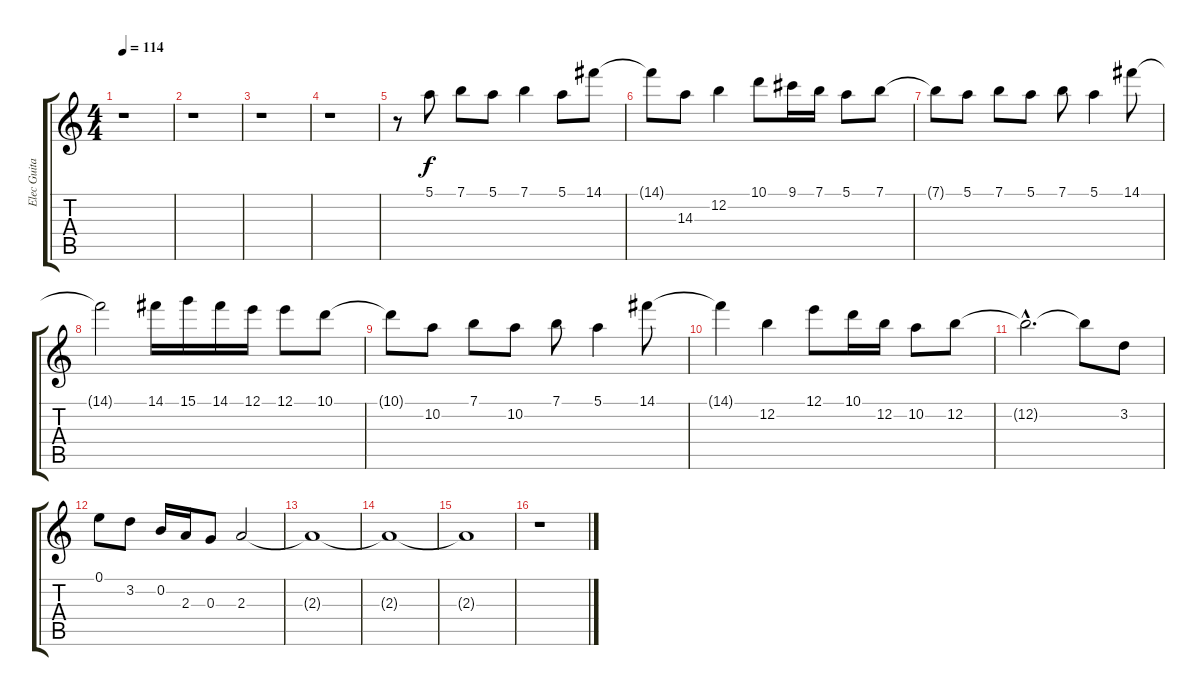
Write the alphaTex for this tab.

\track ("Elec Guitar w/ Dist " "Elec Guita") {instrument overdrivenguitar}
\staff {score tabs}
\tuning (E4 B3 G3 D3 A2 E2) {hide}
\ts (4 4)
\tempo 114
\clef g2
\ks c
r.1{dy f} |
r.1 |
r.1 |
r.1 |
r.8 5.1.8 7.1.8 5.1.8 7.1.4 5.1.8 14.1.8 |
14.1{t}.8 14.3.8 12.2.4 10.1.8 9.1.16 7.1.16 5.1.8 7.1.8 |
7.1{t}.8 5.1.8 7.1.8 5.1.8 7.1.8 5.1.4 14.1.8 |
14.1{t}.2 14.1.16 15.1.16 14.1.16 12.1.16 12.1.8 10.1.8 |
10.1{t}.8 10.2.8 7.1.8 10.2.8 7.1.8 5.1.4 14.1.8 |
14.1{t}.4 12.2.4 12.1.8 10.1.16 12.2.16 10.2.8 12.2.8 |
12.2{hac t}.2{d} 12.2{t}.8 3.2.8 |
0.1.8 3.2.8 0.2.16 2.3.16 0.3.8 2.3.2 |
2.3{t}.1 |
2.3{t}.1 |
2.3{t}.1 |
r.1
